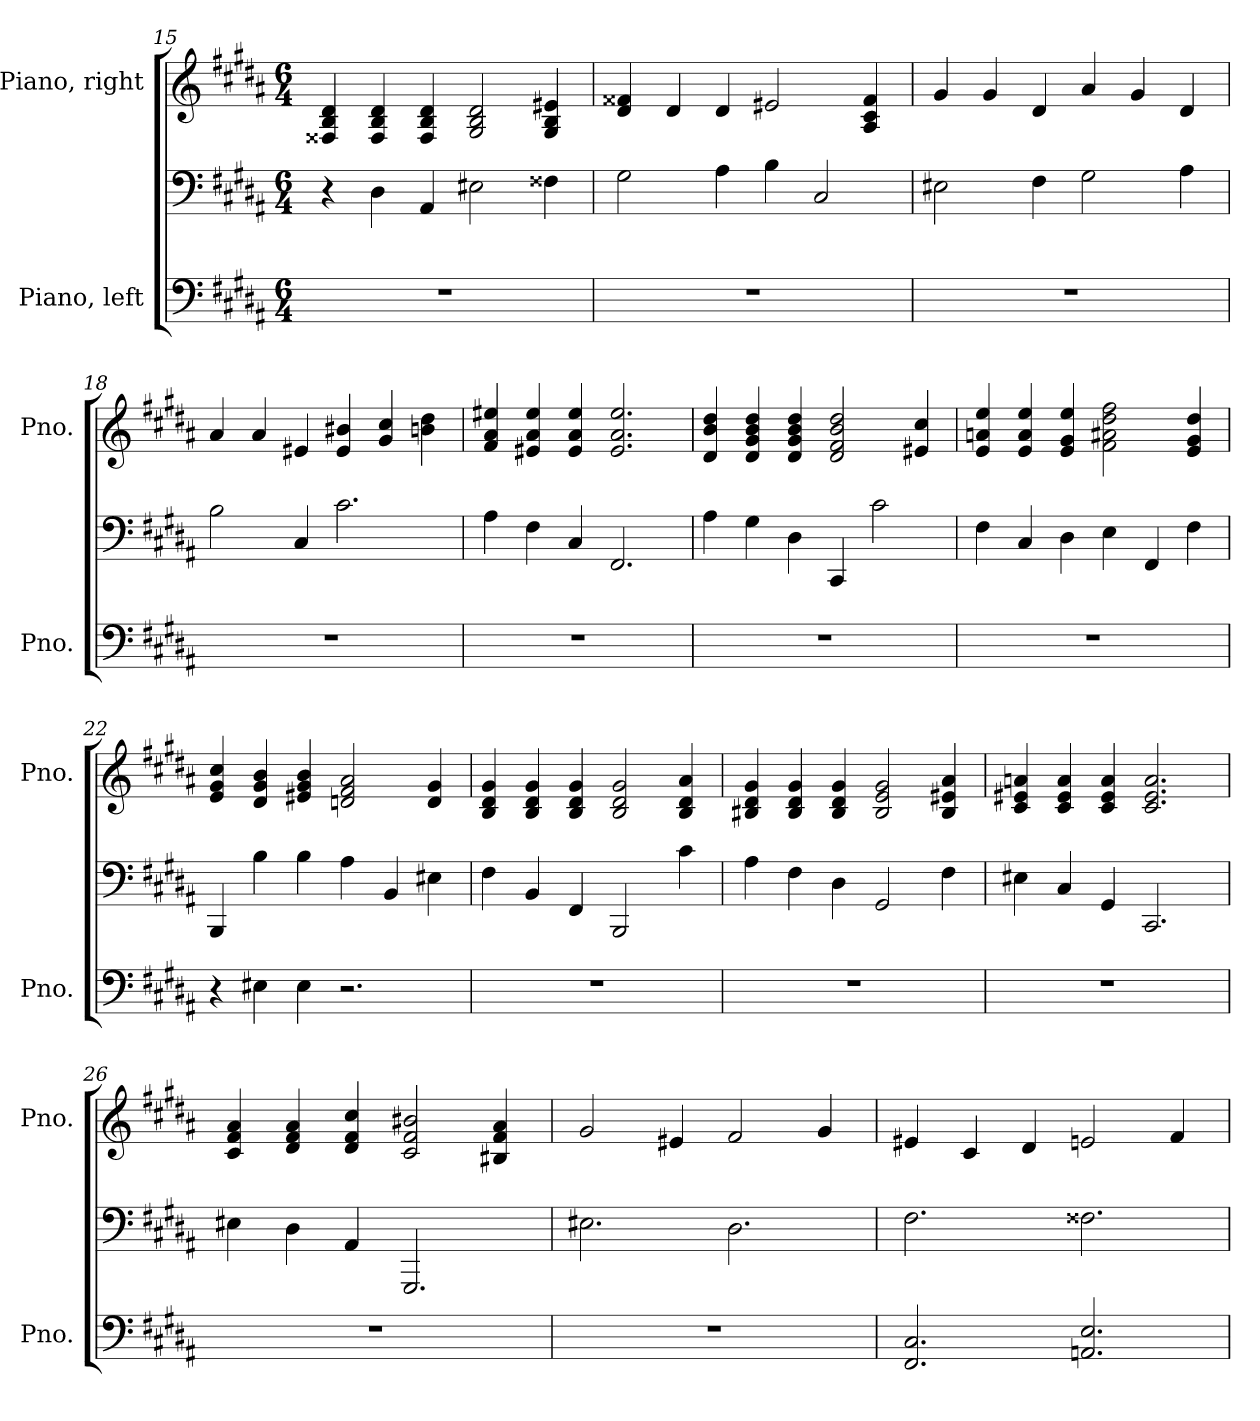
**kern	**kern	**kern
*part2	*part2	*part1
*staff3	*staff2	*staff1
*I"Piano, left	*	*I"Piano, right
*I'Pno.	*	*I'Pno.
*clefF4	*clefF4	*clefG2
*k[f#c#g#d#a#]	*k[f#c#g#d#a#]	*k[f#c#g#d#a#]
*M6/4	*M6/4	*M6/4
=15	=15	=15
1.r	4r	4F##X/ 4B/ 4d#/
.	4D#\	4F##/ 4B/ 4d#/
.	4AA#/	4F##/ 4B/ 4d#/
.	2E#X\	2G#/ 2B/ 2d#/
.	4F##X\	4G#/ 4B/ 4e#X/
=16	=16	=16
1.r	2G#\	4d#/ 4f##X/
.	.	4d#/
.	4A#\	4d#/
.	4B\	2e#X/
.	2C#/	.
.	.	4A#/ 4c#/ 4f##/
=17	=17	=17
1.r	2E#X\	4g#/
.	.	4g#/
.	4F#\	4d#/
.	2G#\	4a#/
.	.	4g#/
.	4A#\	4d#/
!!LO:PB:g=z
=18	=18	=18
1.r	2B\	4a#/
.	.	4a#/
.	4C#/	4e#X/
.	2.c#\	4e#/ 4b#X/
.	.	4g#/ 4cc#/
.	.	4bn\ 4dd#\
=19	=19	=19
1.r	4A#\	4f#/ 4a#/ 4ee#X/
.	4F#\	4e#X/ 4a#/ 4ee#/
.	4C#/	4e#/ 4a#/ 4ee#/
.	2.FF#/	2.e#/ 2.a#/ 2.ee#/
=20	=20	=20
1.r	4A#\	4d#/ 4b/ 4dd#/
.	4G#\	4d#/ 4g#/ 4b/ 4dd#/
.	4D#\	4d#/ 4g#/ 4b/ 4dd#/
.	4CC#/	2d#/ 2f#/ 2b/ 2dd#/
.	2c#\	.
.	.	4e#X/ 4cc#/
=21	=21	=21
1.r	4F#\	4e/ 4an/ 4ee/
.	4C#/	4e/ 4a/ 4ee/
.	4D#\	4e/ 4g#/ 4ee/
.	4E\	2f#\ 2a#X\ 2dd#\ 2ff#\
.	4FF#/	.
.	4F#\	4e/ 4g#/ 4dd#/
=22	=22	=22
4r	4BBB/	4e/ 4g#/ 4cc#/
4E#X\	4B\	4d#/ 4g#/ 4b/
4E#\	4B\	4e#X/ 4g#/ 4b/
2.r	4A#\	2dn/ 2f#/ 2a#/
.	4BB/	.
.	4E#X\	4d/ 4g#/
!!LO:LB:g=z
=23	=23	=23
1.r	4F#\	4B/ 4d#/ 4g#/
.	4BB/	4B/ 4d#/ 4g#/
.	4FF#/	4B/ 4d#/ 4g#/
.	2BBB/	2B/ 2d#/ 2g#/
.	4c#\	4B/ 4d#/ 4a#/
=24	=24	=24
1.r	4A#\	4B#X/ 4d#/ 4g#/
.	4F#\	4B#/ 4d#/ 4g#/
.	4D#\	4B#/ 4d#/ 4g#/
.	2GG#/	2B#/ 2e/ 2g#/
.	4F#\	4B#/ 4e#X/ 4a#/
=25	=25	=25
1.r	4E#X\	4c#/ 4e#X/ 4an/
.	4C#/	4c#/ 4e#/ 4a/
.	4GG#/	4c#/ 4e#/ 4a/
.	2.CC#/	2.c#/ 2.e#/ 2.a/
=26	=26	=26
1.r	4E#X\	4c#/ 4f#/ 4a#/
.	4D#\	4d#/ 4f#/ 4a#/
.	4AA#/	4d#/ 4f#/ 4cc#/
.	2.GGG#/	2c#/ 2f#/ 2b#X/
.	.	4B#X/ 4f#/ 4a#/
=27	=27	=27
1.r	2.E#X\	2g#/
.	.	4e#X/
.	2.D#\	2f#/
.	.	4g#/
!!LO:LB:g=z
=28	=28	=28
2.FF#/ 2.C#/	2.F#\	4e#X/
.	.	4c#/
.	.	4d#/
2.AAn/ 2.E/	2.F##X\	2en/
.	.	4f#/
=	=	=
*-	*-	*-
